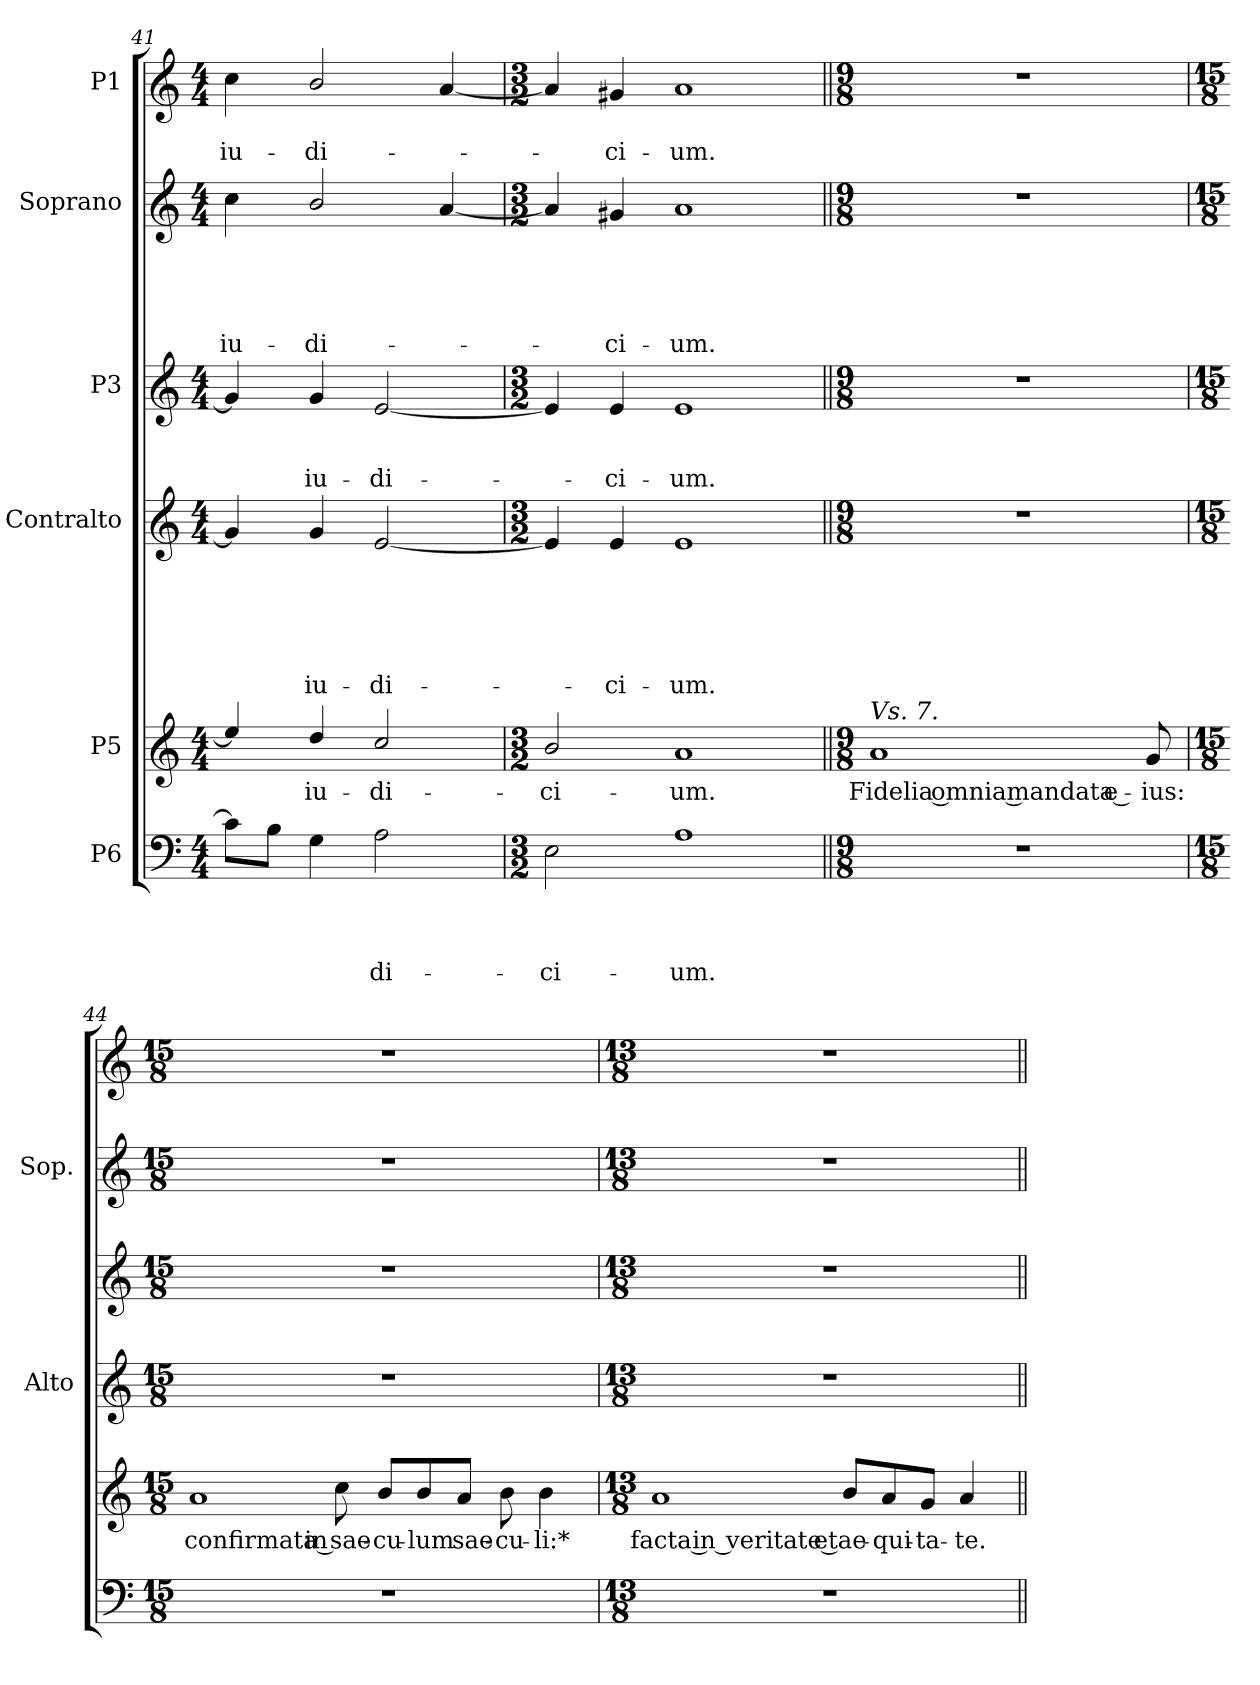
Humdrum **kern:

**kern	**text	**text	**text	**text	**kern	**text	**kern	**text	**text	**text	**text	**text	**text	**kern	**text	**text	**text	**kern	**text	**text	**text	**text	**text	**kern	**text	**text
*part6	*part6	*part6	*part6	*part6	*part5	*part5	*part4	*part4	*part4	*part4	*part4	*part4	*part4	*part3	*part3	*part3	*part3	*part2	*part2	*part2	*part2	*part2	*part2	*part1	*part1	*part1
*staff6	*staff6	*staff6	*staff6	*staff6	*staff5	*staff5	*staff4	*staff4	*staff4	*staff4	*staff4	*staff4	*staff4	*staff3	*staff3	*staff3	*staff3	*staff2	*staff2	*staff2	*staff2	*staff2	*staff2	*staff1	*staff1	*staff1
*I"P6	*	*	*	*	*I"P5	*	*I"Contralto	*	*	*	*	*	*	*I"P3	*	*	*	*I"Soprano	*	*	*	*	*	*I"P1	*	*
*	*	*	*	*	*	*	*I'Alto	*	*	*	*	*	*	*	*	*	*	*I'Sop.	*	*	*	*	*	*	*	*
*clefF4	*	*	*	*	*clefG2	*	*clefG2	*	*	*	*	*	*	*clefG2	*	*	*	*clefG2	*	*	*	*	*	*clefG2	*	*
*	*	*	*	*	*ITrd7c12	*	*	*	*	*	*	*	*	*	*	*	*	*	*	*	*	*	*	*	*	*
*k[]	*	*	*	*	*k[]	*	*k[]	*	*	*	*	*	*	*k[]	*	*	*	*k[]	*	*	*	*	*	*k[]	*	*
*C:	*	*	*	*	*C:	*	*C:	*	*	*	*	*	*	*C:	*	*	*	*C:	*	*	*	*	*	*C:	*	*
*M4/4	*	*	*	*	*M4/4	*	*M4/4	*	*	*	*	*	*	*M4/4	*	*	*	*M4/4	*	*	*	*	*	*M4/4	*	*
=41	=41	=41	=41	=41	=41	=41	=41	=41	=41	=41	=41	=41	=41	=41	=41	=41	=41	=41	=41	=41	=41	=41	=41	=41	=41	=41
!	!	!	!	!	!	!	!	!	!	!	!	!	!	!	!	!	!	!	!	!	!	!	!LO:LY:b	!	!	!LO:LY:b
8c\L]	.	.	.	.	4e/]	.	4g/]	.	.	.	.	.	.	4g/]	.	.	.	4cc\	.	.	.	.	iu-	4cc\	.	iu-
8B\J	.	.	.	.	.	.	.	.	.	.	.	.	.	.	.	.	.	.	.	.	.	.	.	.	.	.
!	!	!	!	!	!	!LO:LY:b	!	!	!	!	!	!	!LO:LY:b	!	!	!	!LO:LY:b	!	!	!	!	!	!LO:LY:b	!	!	!LO:LY:b
4G\	.	.	.	.	4d/	iu-	4g/	.	.	.	.	.	iu-	4g/	.	.	iu-	2b/	.	.	.	.	-di-	2b/	.	-di-
!	!	!	!	!LO:LY:b	!	!LO:LY:b	!	!	!	!	!	!	!LO:LY:b	!	!	!	!LO:LY:b	!	!	!	!	!	!	!	!	!
2A\	.	.	.	-di-	2c/	-di-	[<2e/	.	.	.	.	.	-di-	[<2e/	.	.	-di-	.	.	.	.	.	.	.	.	.
.	.	.	.	.	.	.	.	.	.	.	.	.	.	.	.	.	.	[<4a/	.	.	.	.	.	[<4a/	.	.
=42	=42	=42	=42	=42	=42	=42	=42	=42	=42	=42	=42	=42	=42	=42	=42	=42	=42	=42	=42	=42	=42	=42	=42	=42	=42	=42
*M3/2	*	*	*	*	*M3/2	*	*M3/2	*	*	*	*	*	*	*M3/2	*	*	*	*M3/2	*	*	*	*	*	*M3/2	*	*
!	!	!	!	!LO:LY:b	!	!LO:LY:b	!	!	!	!	!	!	!	!	!	!	!	!	!	!	!	!	!	!	!	!
2E\	.	.	.	-ci-	2B/	-ci-	4e/]	.	.	.	.	.	.	4e/]	.	.	.	4a/]	.	.	.	.	.	4a/]	.	.
!	!	!	!	!	!	!	!	!	!	!	!	!	!LO:LY:b	!	!	!	!LO:LY:b	!	!	!	!	!	!LO:LY:b	!	!	!LO:LY:b
.	.	.	.	.	.	.	4e/	.	.	.	.	.	-ci-	4e/	.	.	-ci-	4g#X/	.	.	.	.	-ci-	4g#X/	.	-ci-
!	!	!	!	!LO:LY:b	!	!LO:LY:b	!	!	!	!	!	!	!LO:LY:b	!	!	!	!LO:LY:b	!	!	!	!	!	!LO:LY:b	!	!	!LO:LY:b
1A	.	.	.	-um.	1A	-um.	1e	.	.	.	.	.	-um.	1e	.	.	-um.	1a	.	.	.	.	-um.	1a	.	-um.
!!LO:PB:g=z
=43||	=43||	=43||	=43||	=43||	=43||	=43||	=43||	=43||	=43||	=43||	=43||	=43||	=43||	=43||	=43||	=43||	=43||	=43||	=43||	=43||	=43||	=43||	=43||	=43||	=43||	=43||
*M9/8	*	*	*	*	*M9/8	*	*M9/8	*	*	*	*	*	*	*M9/8	*	*	*	*M9/8	*	*	*	*	*	*M9/8	*	*
!	!	!	!	!	!LO:TX:a:i:t=Vs. 7.	!	!	!	!	!	!	!	!	!	!	!	!	!	!	!	!	!	!	!	!	!
!LO:N:vis=1	!	!	!	!	!	!LO:LY:b	!	!	!	!	!	!	!	!LO:N:vis=1	!	!	!	!LO:N:vis=1	!	!	!	!	!	!LO:N:vis=1	!	!
8%9r	.	.	.	.	1A	Fidelia omnia mandata e-	8%9r	.	.	.	.	.	.	8%9r	.	.	.	8%9r	.	.	.	.	.	8%9r	.	.
!	!	!	!	!	!	!LO:LY:b	!	!	!	!	!	!	!	!	!	!	!	!	!	!	!	!	!	!	!	!
.	.	.	.	.	8G/	-ius:	.	.	.	.	.	.	.	.	.	.	.	.	.	.	.	.	.	.	.	.
=44	=44	=44	=44	=44	=44	=44	=44	=44	=44	=44	=44	=44	=44	=44	=44	=44	=44	=44	=44	=44	=44	=44	=44	=44	=44	=44
*M15/8	*	*	*	*	*M15/8	*	*M15/8	*	*	*	*	*	*	*M15/8	*	*	*	*M15/8	*	*	*	*	*	*M15/8	*	*
!LO:N:vis=1	!	!	!	!	!	!LO:LY:b	!	!	!	!	!	!	!	!LO:N:vis=1	!	!	!	!LO:N:vis=1	!	!	!	!	!	!LO:N:vis=1	!	!
1...r	.	.	.	.	1A	confirmata in	1...r	.	.	.	.	.	.	1...r	.	.	.	1...r	.	.	.	.	.	1...r	.	.
!	!	!	!	!	!	!LO:LY:b	!	!	!	!	!	!	!	!	!	!	!	!	!	!	!	!	!	!	!	!
.	.	.	.	.	8c\	sae-	.	.	.	.	.	.	.	.	.	.	.	.	.	.	.	.	.	.	.	.
!	!	!	!	!	!	!LO:LY:b	!	!	!	!	!	!	!	!	!	!	!	!	!	!	!	!	!	!	!	!
.	.	.	.	.	8B/L	-cu-	.	.	.	.	.	.	.	.	.	.	.	.	.	.	.	.	.	.	.	.
!	!	!	!	!	!	!LO:LY:b	!	!	!	!	!	!	!	!	!	!	!	!	!	!	!	!	!	!	!	!
.	.	.	.	.	8B/	-lum	.	.	.	.	.	.	.	.	.	.	.	.	.	.	.	.	.	.	.	.
!	!	!	!	!	!	!LO:LY:b	!	!	!	!	!	!	!	!	!	!	!	!	!	!	!	!	!	!	!	!
.	.	.	.	.	8A/J	sae-	.	.	.	.	.	.	.	.	.	.	.	.	.	.	.	.	.	.	.	.
!	!	!	!	!	!	!LO:LY:b	!	!	!	!	!	!	!	!	!	!	!	!	!	!	!	!	!	!	!	!
.	.	.	.	.	8B\	-cu-	.	.	.	.	.	.	.	.	.	.	.	.	.	.	.	.	.	.	.	.
!	!	!	!	!	!	!LO:LY:b	!	!	!	!	!	!	!	!	!	!	!	!	!	!	!	!	!	!	!	!
.	.	.	.	.	4B\	-li:*	.	.	.	.	.	.	.	.	.	.	.	.	.	.	.	.	.	.	.	.
=45	=45	=45	=45	=45	=45	=45	=45	=45	=45	=45	=45	=45	=45	=45	=45	=45	=45	=45	=45	=45	=45	=45	=45	=45	=45	=45
*M13/8	*	*	*	*	*M13/8	*	*M13/8	*	*	*	*	*	*	*M13/8	*	*	*	*M13/8	*	*	*	*	*	*M13/8	*	*
!LO:N:vis=1	!	!	!	!	!	!LO:LY:b	!	!	!	!	!	!	!	!LO:N:vis=1	!	!	!	!LO:N:vis=1	!	!	!	!	!	!LO:N:vis=1	!	!
8%13r	.	.	.	.	1A	facta in veritate et	8%13r	.	.	.	.	.	.	8%13r	.	.	.	8%13r	.	.	.	.	.	8%13r	.	.
!	!	!	!	!	!	!LO:LY:b	!	!	!	!	!	!	!	!	!	!	!	!	!	!	!	!	!	!	!	!
.	.	.	.	.	8B/L	ae-	.	.	.	.	.	.	.	.	.	.	.	.	.	.	.	.	.	.	.	.
!	!	!	!	!	!	!LO:LY:b	!	!	!	!	!	!	!	!	!	!	!	!	!	!	!	!	!	!	!	!
.	.	.	.	.	8A/	-qui-	.	.	.	.	.	.	.	.	.	.	.	.	.	.	.	.	.	.	.	.
!	!	!	!	!	!	!LO:LY:b	!	!	!	!	!	!	!	!	!	!	!	!	!	!	!	!	!	!	!	!
.	.	.	.	.	8G/J	-ta-	.	.	.	.	.	.	.	.	.	.	.	.	.	.	.	.	.	.	.	.
!	!	!	!	!	!	!LO:LY:b	!	!	!	!	!	!	!	!	!	!	!	!	!	!	!	!	!	!	!	!
.	.	.	.	.	4A/	-te.	.	.	.	.	.	.	.	.	.	.	.	.	.	.	.	.	.	.	.	.
=||	=||	=||	=||	=||	=||	=||	=||	=||	=||	=||	=||	=||	=||	=||	=||	=||	=||	=||	=||	=||	=||	=||	=||	=||	=||	=||
*-	*-	*-	*-	*-	*-	*-	*-	*-	*-	*-	*-	*-	*-	*-	*-	*-	*-	*-	*-	*-	*-	*-	*-	*-	*-	*-
